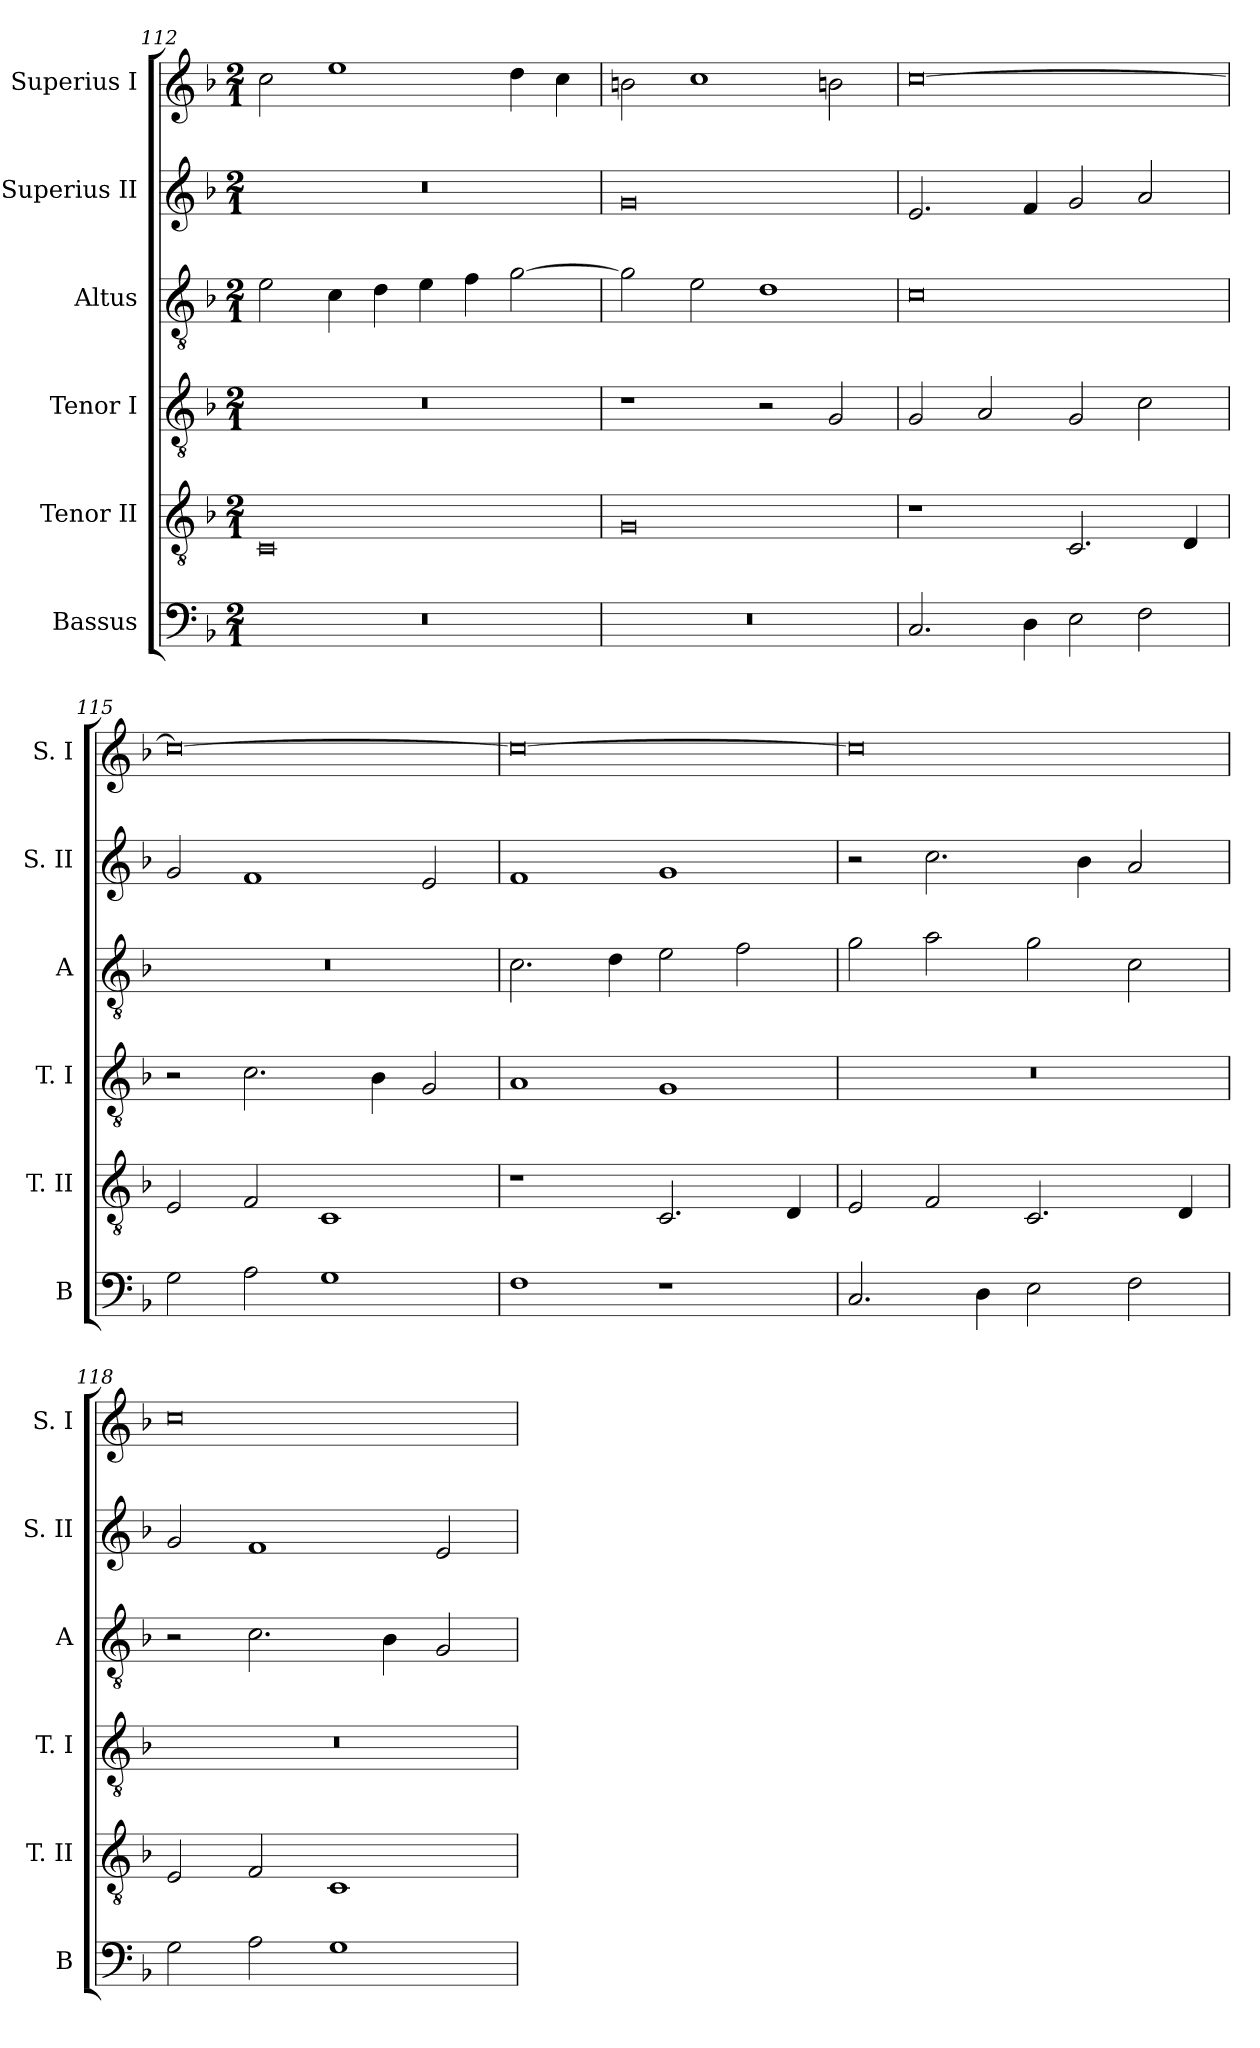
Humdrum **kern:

**kern	**kern	**kern	**kern	**kern	**kern
*part6	*part5	*part4	*part3	*part2	*part1
*staff6	*staff5	*staff4	*staff3	*staff2	*staff1
*I"Bassus	*I"Tenor II	*I"Tenor I	*I"Altus	*I"Superius II	*I"Superius I
*I'B	*I'T. II	*I'T. I	*I'A	*I'S. II	*I'S. I
*clefF4	*clefGv2	*clefGv2	*clefGv2	*clefG2	*clefG2
*k[b-]	*k[b-]	*k[b-]	*k[b-]	*k[b-]	*k[b-]
*F:	*F:	*F:	*F:	*F:	*F:
*M2/1	*M2/1	*M2/1	*M2/1	*M2/1	*M2/1
=112	=112	=112	=112	=112	=112
0r	0C	0r	2e	0r	2cc
.	.	.	4c	.	1ee
.	.	.	4d	.	.
.	.	.	4e	.	.
.	.	.	4f	.	.
.	.	.	[2g	.	4dd
.	.	.	.	.	4cc
=113	=113	=113	=113	=113	=113
0r	0G	1r	2g]	0g	2bn
.	.	.	2e	.	1cc
.	.	2r	1d	.	.
.	.	2G	.	.	2bn
=114	=114	=114	=114	=114	=114
2.C	1r	2G	0c	2.e	[0cc
.	.	2A	.	.	.
4D	.	.	.	4f	.
2E	2.C	2G	.	2g	.
2F	.	2c	.	2a	.
.	4D	.	.	.	.
=115	=115	=115	=115	=115	=115
2G	2E	2r	0r	2g	0cc_
2A	2F	2.c	.	1f	.
1G	1C	.	.	.	.
.	.	4B-	.	.	.
.	.	2G	.	2e	.
=116	=116	=116	=116	=116	=116
1F	1r	1A	2.c	1f	0cc_
.	.	.	4d	.	.
1r	2.C	1G	2e	1g	.
.	.	.	2f	.	.
.	4D	.	.	.	.
=117	=117	=117	=117	=117	=117
2.C	2E	0r	2g	2r	0cc]
.	2F	.	2a	2.cc	.
4D	.	.	.	.	.
2E	2.C	.	2g	.	.
.	.	.	.	4b-	.
2F	.	.	2c	2a	.
.	4D	.	.	.	.
=118	=118	=118	=118	=118	=118
2G	2E	0r	2r	2g	0cc
2A	2F	.	2.c	1f	.
1G	1C	.	.	.	.
.	.	.	4B-	.	.
.	.	.	2G	2e	.
=	=	=	=	=	=
*-	*-	*-	*-	*-	*-
